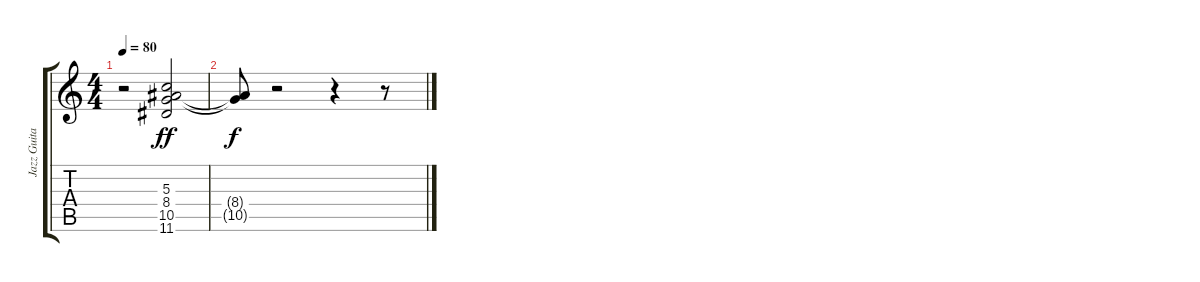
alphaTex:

\track ("Jazz Guitar" "Jazz Guita") {instrument electricguitarjazz}
\staff {score tabs}
\tuning (E4 B3 G3 D3 A2 E2) {hide}
\ts (4 4)
\tempo 80
\clef g2
\ks c
r.2{dy mp} (5.3 8.4 10.5 11.6).2{dy ff} |
(8.4{t} 10.5{t}).8{dy f} r.2 r.4 r.8
